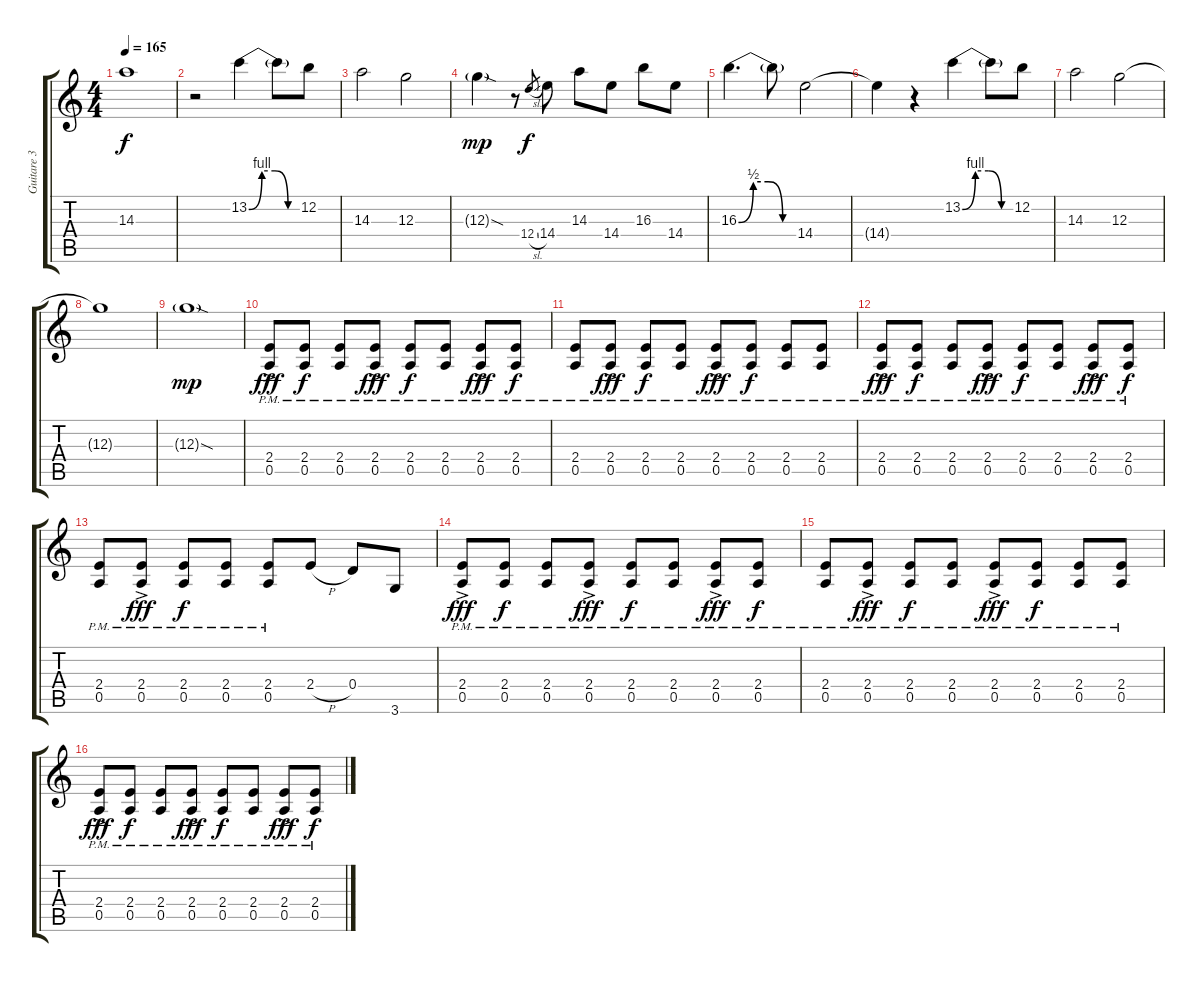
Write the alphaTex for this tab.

\track ("Guitare 3" "Guitare 3") {instrument overdrivenguitar}
\staff {score tabs}
\tuning (E4 B3 G3 D3 A2 E2) {hide}
\ts (4 4)
\tempo 165
\clef g2
\ks c
14.3{t}.1{dy f} |
r.2 13.2{be (custom 0 0 15 4 30 4 45 0 60 0)}.4 13.2{t}.8 12.2.8 |
14.3.2 12.3.2 |
12.3{sod g}.4{dy mp} r.8 12.4{sl}.8{gr dy f} 14.4.8 14.3.8 14.4.8 16.3.8 14.4.8 |
16.3{be (custom 0 0 15 2 30 2 45 0 60 0)}.4{d} 16.3{t}.8 14.4.2 |
14.4{t}.4 r.4 13.2{be (custom 0 0 15 4 30 4 45 0 60 0)}.4 13.2{t}.8 12.2.8 |
14.3.2 12.3.2 |
12.3{t}.1 |
12.3{sod g}.1{dy mp} |
(2.4{ac pm} 0.5{ac pm}).8{dy fff} (2.4{pm} 0.5{pm}).8{dy f} (2.4{pm} 0.5{pm}).8 (2.4{ac pm} 0.5{ac pm}).8{dy fff} (2.4{pm} 0.5{pm}).8{dy f} (2.4{pm} 0.5{pm}).8 (2.4{ac pm} 0.5{ac pm}).8{dy fff} (2.4{pm} 0.5{pm}).8{dy f} |
(2.4{pm} 0.5{pm}).8 (2.4{ac pm} 0.5{ac pm}).8{dy fff} (2.4{pm} 0.5{pm}).8{dy f} (2.4{pm} 0.5{pm}).8 (2.4{ac pm} 0.5{ac pm}).8{dy fff} (2.4{pm} 0.5{pm}).8{dy f} (2.4{pm} 0.5{pm}).8 (2.4{pm} 0.5{pm}).8 |
(2.4{ac pm} 0.5{ac pm}).8{dy fff} (2.4{pm} 0.5{pm}).8{dy f} (2.4{pm} 0.5{pm}).8 (2.4{ac pm} 0.5{ac pm}).8{dy fff} (2.4{pm} 0.5{pm}).8{dy f} (2.4{pm} 0.5{pm}).8 (2.4{ac pm} 0.5{ac pm}).8{dy fff} (2.4{pm} 0.5{pm}).8{dy f} |
(2.4{pm} 0.5{pm}).8 (2.4{ac pm} 0.5{ac pm}).8{dy fff} (2.4{pm} 0.5{pm}).8{dy f} (2.4{pm} 0.5{pm}).8 (2.4{pm} 0.5{pm}).8 2.4{h}.8 0.4.8 3.6.8 |
(2.4{ac pm} 0.5{ac pm}).8{dy fff} (2.4{pm} 0.5{pm}).8{dy f} (2.4{pm} 0.5{pm}).8 (2.4{ac pm} 0.5{ac pm}).8{dy fff} (2.4{pm} 0.5{pm}).8{dy f} (2.4{pm} 0.5{pm}).8 (2.4{ac pm} 0.5{ac pm}).8{dy fff} (2.4{pm} 0.5{pm}).8{dy f} |
(2.4{pm} 0.5{pm}).8 (2.4{ac pm} 0.5{ac pm}).8{dy fff} (2.4{pm} 0.5{pm}).8{dy f} (2.4{pm} 0.5{pm}).8 (2.4{ac pm} 0.5{ac pm}).8{dy fff} (2.4{pm} 0.5{pm}).8{dy f} (2.4{pm} 0.5{pm}).8 (2.4{pm} 0.5{pm}).8 |
(2.4{ac pm} 0.5{ac pm}).8{dy fff} (2.4{pm} 0.5{pm}).8{dy f} (2.4{pm} 0.5{pm}).8 (2.4{ac pm} 0.5{ac pm}).8{dy fff} (2.4{pm} 0.5{pm}).8{dy f} (2.4{pm} 0.5{pm}).8 (2.4{ac pm} 0.5{ac pm}).8{dy fff} (2.4{pm} 0.5{pm}).8{dy f}
